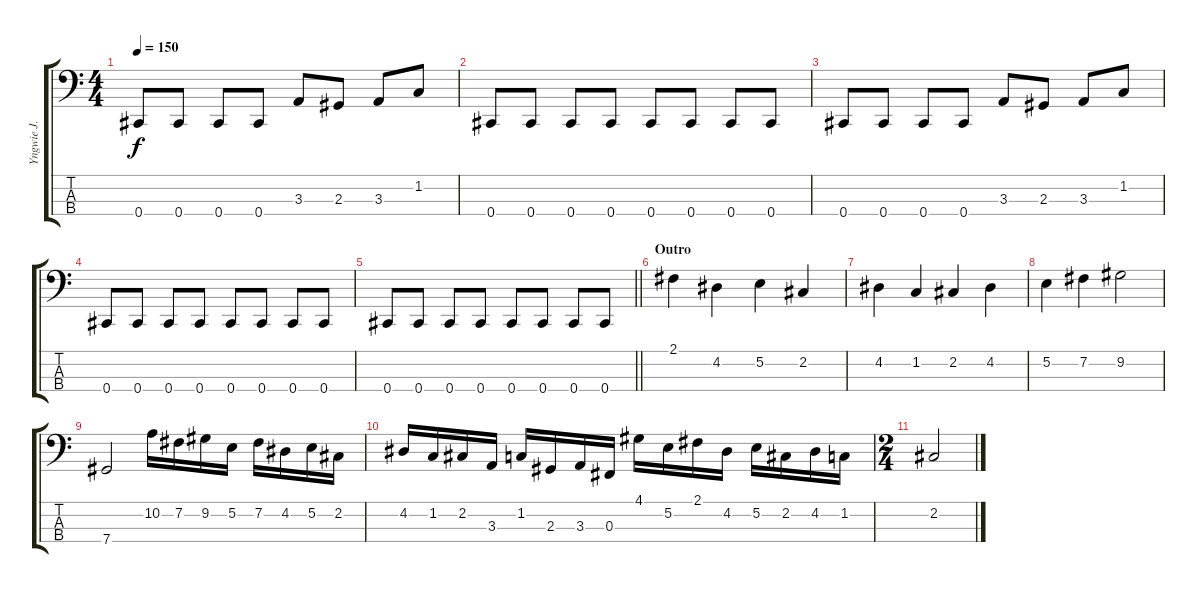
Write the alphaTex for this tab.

\track ("Yngwie J. Malmsteen" "Yngwie J. ") {instrument electricbasspick}
\staff {score tabs}
\tuning (E2 B1 Gb1 Db1) {hide}
\ts (4 4)
\tempo 150
\clef f4
\ks c
0.4.8{dy f} 0.4.8 0.4.8 0.4.8 3.3.8 2.3.8 3.3.8 1.2.8 |
0.4.8 0.4.8 0.4.8 0.4.8 0.4.8 0.4.8 0.4.8 0.4.8 |
0.4.8 0.4.8 0.4.8 0.4.8 3.3.8 2.3.8 3.3.8 1.2.8 |
0.4.8 0.4.8 0.4.8 0.4.8 0.4.8 0.4.8 0.4.8 0.4.8 |
\barLineRight lightlight
0.4.8 0.4.8 0.4.8 0.4.8 0.4.8 0.4.8 0.4.8 0.4.8 |
\section ("" "Outro")
2.1.4 4.2.4 5.2.4 2.2.4 |
4.2.4 1.2.4 2.2.4 4.2.4 |
5.2.4 7.2.4 9.2.2 |
7.4.2 10.2.16 7.2.16 9.2.16 5.2.16 7.2.16 4.2.16 5.2.16 2.2.16 |
4.2.16 1.2.16 2.2.16 3.3.16 1.2.16 2.3.16 3.3.16 0.3.16 4.1.16 5.2.16 2.1.16 4.2.16 5.2.16 2.2.16 4.2.16 1.2.16 |
\ts (2 4)
2.2.2
